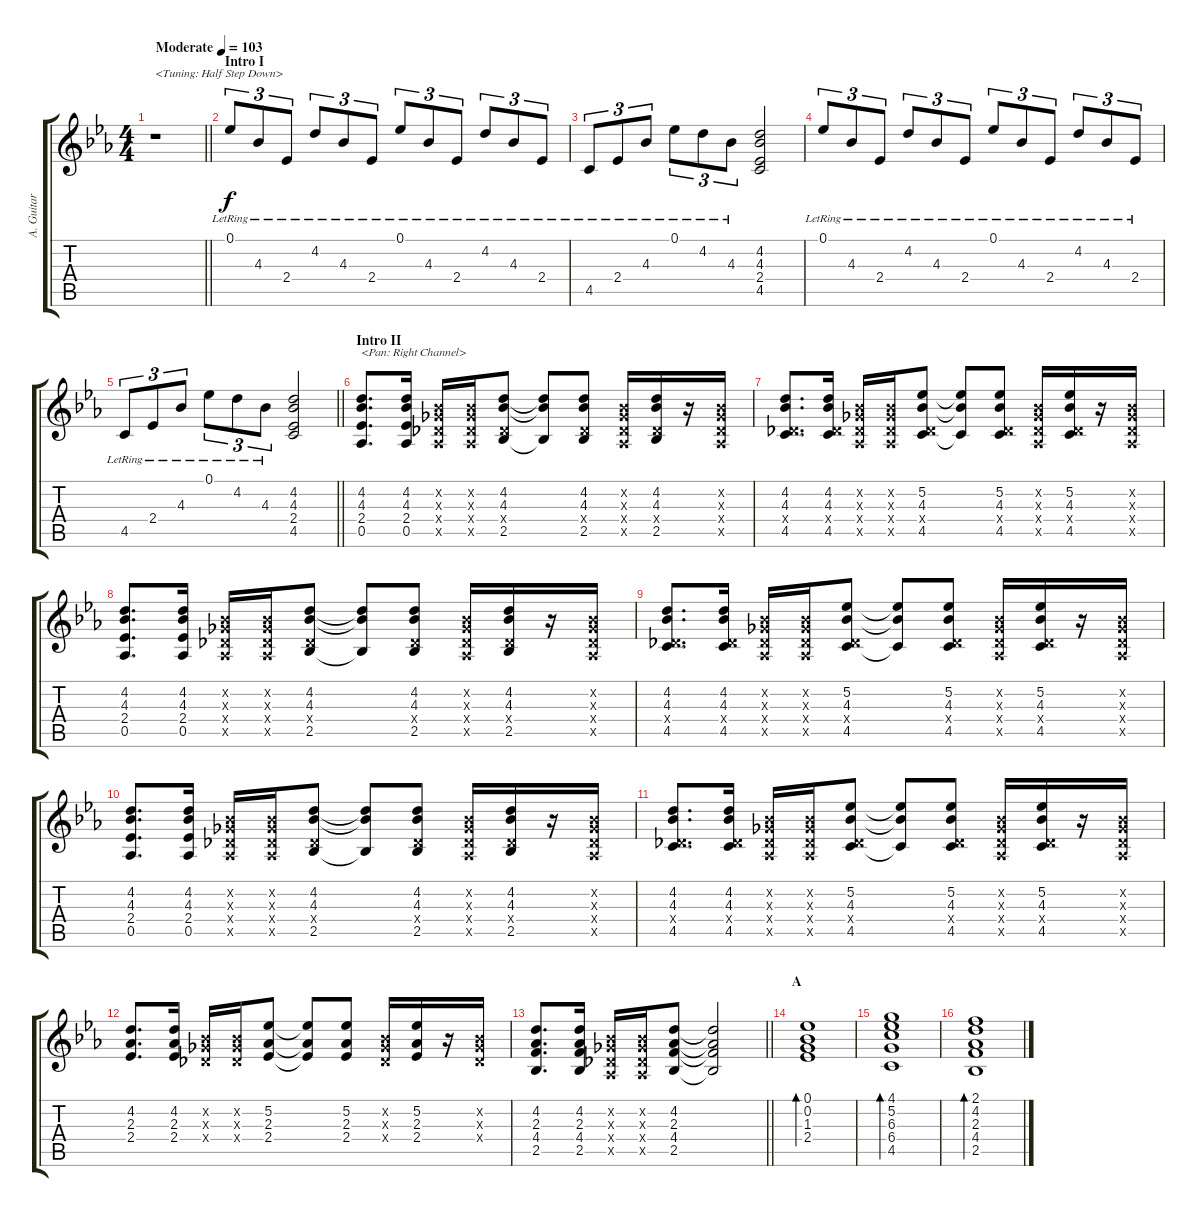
\track ("A. Guitar I" "A. Guitar ") {instrument acousticguitarsteel}
\staff {score tabs}
\tuning (Eb4 Bb3 Gb3 Db3 Ab2 Eb2) {hide}
\ts (4 4)
\tempo (103 "Moderate")
\clef g2
\barLineRight lightlight
\ks eb
r.1{txt "<Tuning: Half Step Down>" dy f instrument acousticguitarsteel} |
\section ("" "Intro I")
0.1{lr}.8{tu (3 2)} 4.3{lr}.8{tu (3 2)} 2.4{lr}.8{tu (3 2)} 4.2{lr}.8{tu (3 2)} 4.3{lr}.8{tu (3 2)} 2.4{lr}.8{tu (3 2)} 0.1{lr}.8{tu (3 2)} 4.3{lr}.8{tu (3 2)} 2.4{lr}.8{tu (3 2)} 4.2{lr}.8{tu (3 2)} 4.3{lr}.8{tu (3 2)} 2.4{lr}.8{tu (3 2)} |
4.5{lr}.8{tu (3 2)} 2.4{lr}.8{tu (3 2)} 4.3{lr}.8{tu (3 2)} 0.1{lr}.8{tu (3 2)} 4.2{lr}.8{tu (3 2)} 4.3{lr}.8{tu (3 2)} (4.2 4.3 2.4 4.5).2 |
0.1{lr}.8{tu (3 2)} 4.3{lr}.8{tu (3 2)} 2.4{lr}.8{tu (3 2)} 4.2{lr}.8{tu (3 2)} 4.3{lr}.8{tu (3 2)} 2.4{lr}.8{tu (3 2)} 0.1{lr}.8{tu (3 2)} 4.3{lr}.8{tu (3 2)} 2.4{lr}.8{tu (3 2)} 4.2{lr}.8{tu (3 2)} 4.3{lr}.8{tu (3 2)} 2.4{lr}.8{tu (3 2)} |
\barLineRight lightlight
4.5{lr}.8{tu (3 2)} 2.4{lr}.8{tu (3 2)} 4.3{lr}.8{tu (3 2)} 0.1{lr}.8{tu (3 2)} 4.2{lr}.8{tu (3 2)} 4.3{lr}.8{tu (3 2)} (4.2 4.3 2.4 4.5).2 |
\section ("" "Intro II")
(4.2 4.3 2.4 0.5).8{d txt "<Pan: Right Channel>" balance 15} (4.2 4.3 2.4 0.5).16 (0.2{x} 0.3{x} 0.4{x} 0.5{x}).16 (0.2{x} 0.3{x} 0.4{x} 0.5{x}).16 (4.2 4.3 0.4{x} 2.5).8 (4.2{t} 4.3{t} 2.5{t}).8 (4.2 4.3 0.4{x} 2.5).8 (0.2{x} 0.3{x} 0.4{x} 0.5{x}).16 (4.2 4.3 0.4{x} 2.5).16 r.16 (0.2{x} 0.3{x} 0.4{x} 0.5{x}).16 |
(4.2 4.3 0.4{x} 4.5).8{d} (4.2 4.3 0.4{x} 4.5).16 (0.2{x} 0.3{x} 0.4{x} 0.5{x}).16 (0.2{x} 0.3{x} 0.4{x} 0.5{x}).16 (5.2 4.3 0.4{x} 4.5).8 (5.2{t} 4.3{t} 4.5{t}).8 (5.2 4.3 0.4{x} 4.5).8 (0.2{x} 0.3{x} 0.4{x} 0.5{x}).16 (5.2 4.3 0.4{x} 4.5).16 r.16 (0.2{x} 0.3{x} 0.4{x} 0.5{x}).16 |
(4.2 4.3 2.4 0.5).8{d} (4.2 4.3 2.4 0.5).16 (0.2{x} 0.3{x} 0.4{x} 0.5{x}).16 (0.2{x} 0.3{x} 0.4{x} 0.5{x}).16 (4.2 4.3 0.4{x} 2.5).8 (4.2{t} 4.3{t} 2.5{t}).8 (4.2 4.3 0.4{x} 2.5).8 (0.2{x} 0.3{x} 0.4{x} 0.5{x}).16 (4.2 4.3 0.4{x} 2.5).16 r.16 (0.2{x} 0.3{x} 0.4{x} 0.5{x}).16 |
(4.2 4.3 0.4{x} 4.5).8{d} (4.2 4.3 0.4{x} 4.5).16 (0.2{x} 0.3{x} 0.4{x} 0.5{x}).16 (0.2{x} 0.3{x} 0.4{x} 0.5{x}).16 (5.2 4.3 0.4{x} 4.5).8 (5.2{t} 4.3{t} 4.5{t}).8 (5.2 4.3 0.4{x} 4.5).8 (0.2{x} 0.3{x} 0.4{x} 0.5{x}).16 (5.2 4.3 0.4{x} 4.5).16 r.16 (0.2{x} 0.3{x} 0.4{x} 0.5{x}).16 |
(4.2 4.3 2.4 0.5).8{d} (4.2 4.3 2.4 0.5).16 (0.2{x} 0.3{x} 0.4{x} 0.5{x}).16 (0.2{x} 0.3{x} 0.4{x} 0.5{x}).16 (4.2 4.3 0.4{x} 2.5).8 (4.2{t} 4.3{t} 2.5{t}).8 (4.2 4.3 0.4{x} 2.5).8 (0.2{x} 0.3{x} 0.4{x} 0.5{x}).16 (4.2 4.3 0.4{x} 2.5).16 r.16 (0.2{x} 0.3{x} 0.4{x} 0.5{x}).16 |
(4.2 4.3 0.4{x} 4.5).8{d} (4.2 4.3 0.4{x} 4.5).16 (0.2{x} 0.3{x} 0.4{x} 0.5{x}).16 (0.2{x} 0.3{x} 0.4{x} 0.5{x}).16 (5.2 4.3 0.4{x} 4.5).8 (5.2{t} 4.3{t} 4.5{t}).8 (5.2 4.3 0.4{x} 4.5).8 (0.2{x} 0.3{x} 0.4{x} 0.5{x}).16 (5.2 4.3 0.4{x} 4.5).16 r.16 (0.2{x} 0.3{x} 0.4{x} 0.5{x}).16 |
(4.2 2.3 2.4).8{d} (4.2 2.3 2.4).16 (0.2{x} 0.3{x} 0.4{x}).16 (0.2{x} 0.3{x} 0.4{x}).16 (5.2 2.3 2.4).8 (5.2{t} 2.3{t} 2.4{t}).8 (5.2 2.3 2.4).8 (0.2{x} 0.3{x} 0.4{x}).16 (5.2 2.3 2.4).16 r.16 (0.2{x} 0.3{x} 0.4{x}).16 |
\barLineRight lightlight
(4.2 2.3 4.4 2.5).8{d} (4.2 2.3 4.4 2.5).16 (0.2{x} 0.3{x} 0.4{x} 0.5{x}).16 (0.2{x} 0.3{x} 0.4{x} 0.5{x}).16 (4.2 2.3 4.4 2.5).8 (4.2{t} 2.3{t} 4.4{t} 2.5{t}).2 |
\section ("" "A")
(0.1 0.2 1.3 2.4).1{bd 120} |
(4.1 5.2 6.3 6.4 4.5).1{bd 120} |
(2.1 4.2 2.3 4.4 2.5).1{bd 120}
